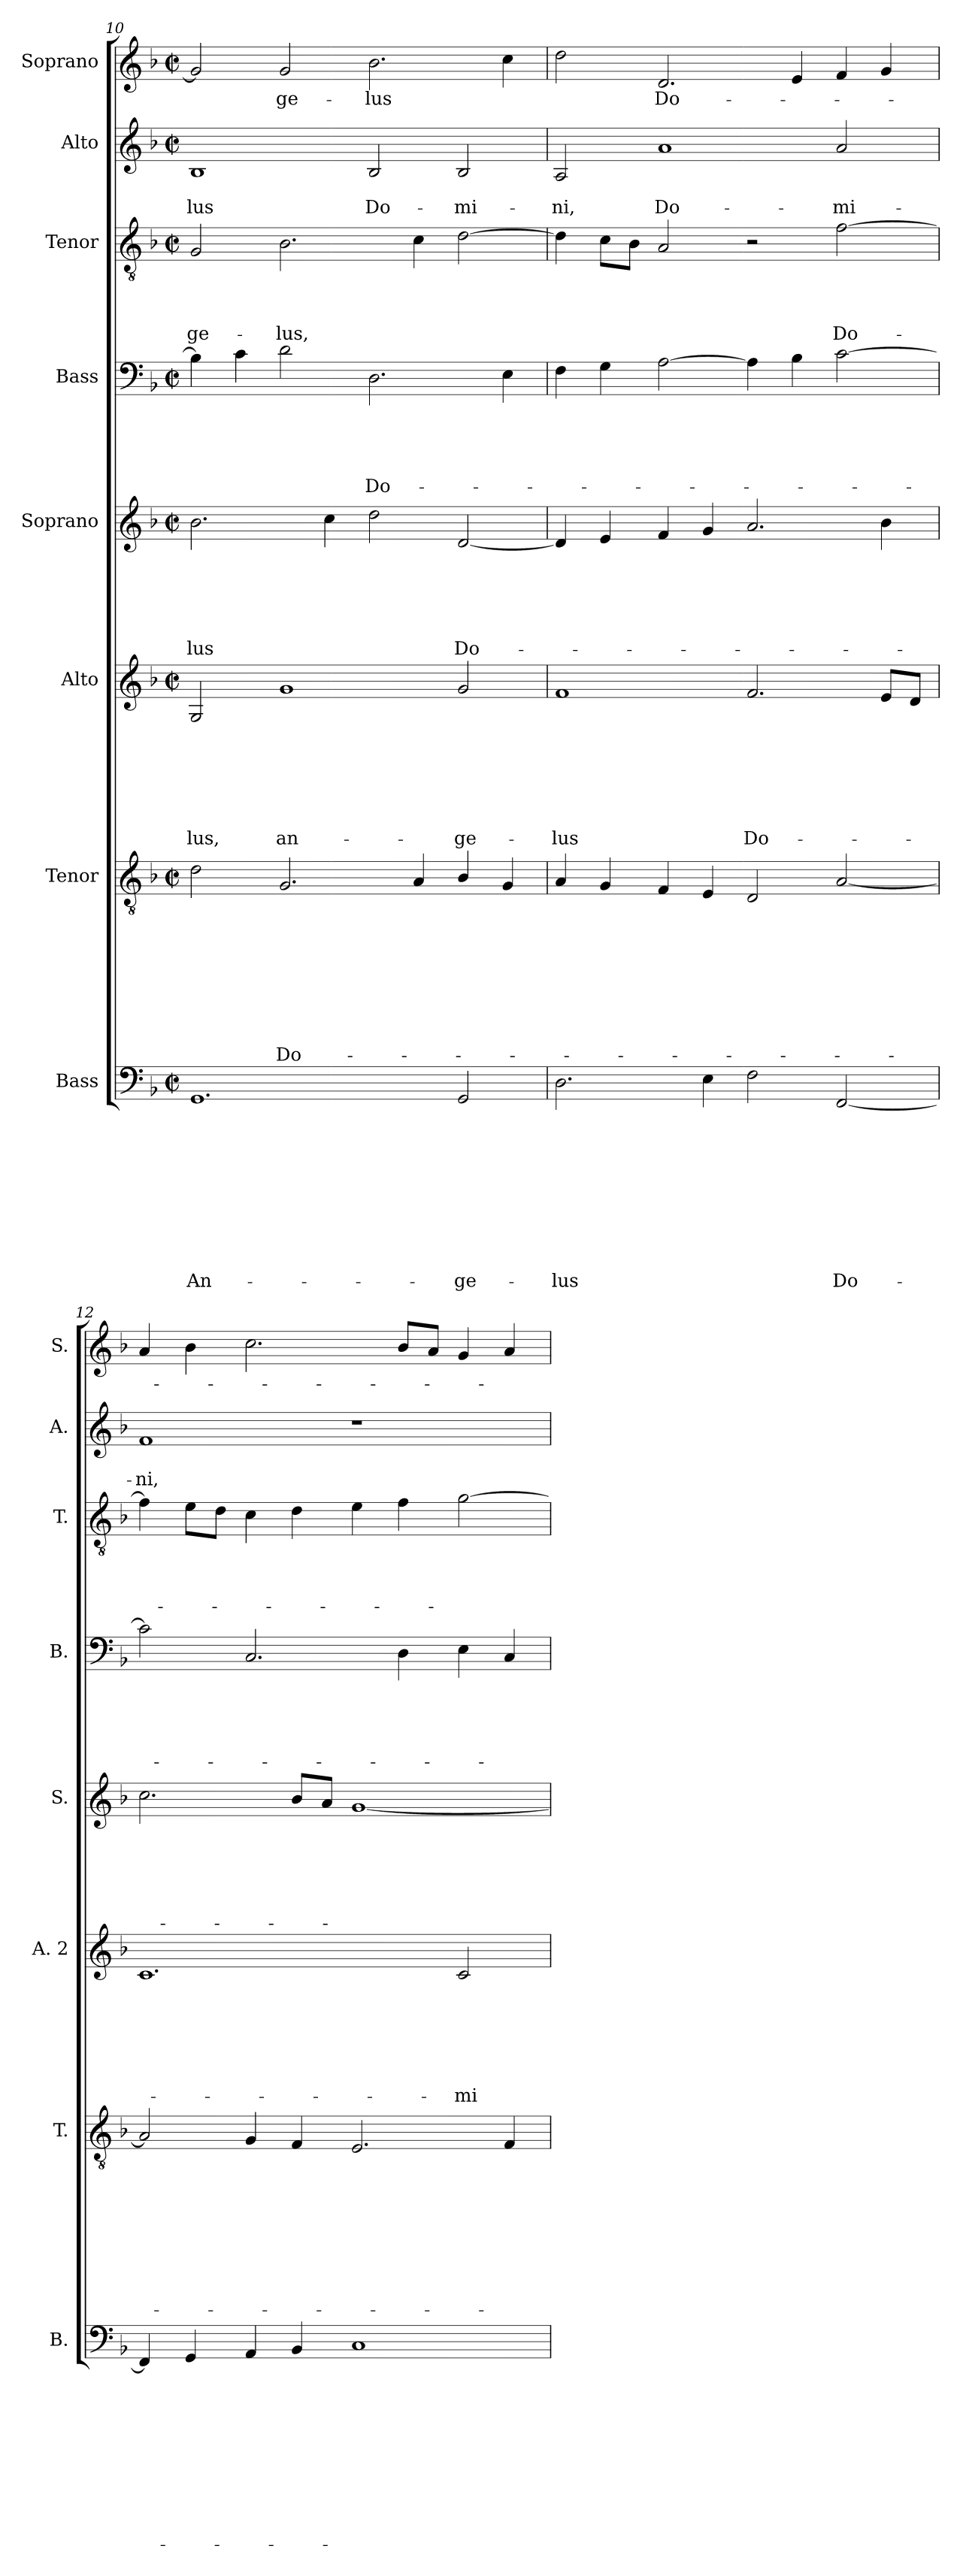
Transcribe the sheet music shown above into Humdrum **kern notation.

**kern	**text	**text	**text	**text	**text	**text	**text	**text	**text	**text	**kern	**text	**text	**text	**text	**text	**text	**text	**text	**text	**kern	**text	**text	**text	**text	**text	**text	**text	**kern	**text	**text	**text	**text	**text	**text	**kern	**text	**text	**text	**text	**text	**kern	**text	**text	**text	**text	**kern	**text	**text	**kern	**text
*part8	*part8	*part8	*part8	*part8	*part8	*part8	*part8	*part8	*part8	*part8	*part7	*part7	*part7	*part7	*part7	*part7	*part7	*part7	*part7	*part7	*part6	*part6	*part6	*part6	*part6	*part6	*part6	*part6	*part5	*part5	*part5	*part5	*part5	*part5	*part5	*part4	*part4	*part4	*part4	*part4	*part4	*part3	*part3	*part3	*part3	*part3	*part2	*part2	*part2	*part1	*part1
*staff8	*staff8	*staff8	*staff8	*staff8	*staff8	*staff8	*staff8	*staff8	*staff8	*staff8	*staff7	*staff7	*staff7	*staff7	*staff7	*staff7	*staff7	*staff7	*staff7	*staff7	*staff6	*staff6	*staff6	*staff6	*staff6	*staff6	*staff6	*staff6	*staff5	*staff5	*staff5	*staff5	*staff5	*staff5	*staff5	*staff4	*staff4	*staff4	*staff4	*staff4	*staff4	*staff3	*staff3	*staff3	*staff3	*staff3	*staff2	*staff2	*staff2	*staff1	*staff1
*I"Bass	*	*	*	*	*	*	*	*	*	*	*I"Tenor	*	*	*	*	*	*	*	*	*	*I"Alto	*	*	*	*	*	*	*	*I"Soprano	*	*	*	*	*	*	*I"Bass	*	*	*	*	*	*I"Tenor	*	*	*	*	*I"Alto	*	*	*I"Soprano	*
*I'B.	*	*	*	*	*	*	*	*	*	*	*I'T.	*	*	*	*	*	*	*	*	*	*I'A. 2	*	*	*	*	*	*	*	*I'S.	*	*	*	*	*	*	*I'B.	*	*	*	*	*	*I'T.	*	*	*	*	*I'A.	*	*	*I'S.	*
*clefF4	*	*	*	*	*	*	*	*	*	*	*clefGv2	*	*	*	*	*	*	*	*	*	*clefG2	*	*	*	*	*	*	*	*clefG2	*	*	*	*	*	*	*clefF4	*	*	*	*	*	*clefGv2	*	*	*	*	*clefG2	*	*	*clefG2	*
*k[b-]	*	*	*	*	*	*	*	*	*	*	*k[b-]	*	*	*	*	*	*	*	*	*	*k[b-]	*	*	*	*	*	*	*	*k[b-]	*	*	*	*	*	*	*k[b-]	*	*	*	*	*	*k[b-]	*	*	*	*	*k[b-]	*	*	*k[b-]	*
*F:	*	*	*	*	*	*	*	*	*	*	*F:	*	*	*	*	*	*	*	*	*	*F:	*	*	*	*	*	*	*	*F:	*	*	*	*	*	*	*F:	*	*	*	*	*	*F:	*	*	*	*	*F:	*	*	*F:	*
*M2/2	*	*	*	*	*	*	*	*	*	*	*M2/2	*	*	*	*	*	*	*	*	*	*M2/2	*	*	*	*	*	*	*	*M2/2	*	*	*	*	*	*	*M2/2	*	*	*	*	*	*M2/2	*	*	*	*	*M2/2	*	*	*M2/2	*
*met(c|)	*	*	*	*	*	*	*	*	*	*	*met(c|)	*	*	*	*	*	*	*	*	*	*met(c|)	*	*	*	*	*	*	*	*met(c|)	*	*	*	*	*	*	*met(c|)	*	*	*	*	*	*met(c|)	*	*	*	*	*met(c|)	*	*	*met(c|)	*
=10	=10	=10	=10	=10	=10	=10	=10	=10	=10	=10	=10	=10	=10	=10	=10	=10	=10	=10	=10	=10	=10	=10	=10	=10	=10	=10	=10	=10	=10	=10	=10	=10	=10	=10	=10	=10	=10	=10	=10	=10	=10	=10	=10	=10	=10	=10	=10	=10	=10	=10	=10
!	!	!	!	!	!	!	!	!	!	!LO:LY:b	!	!	!	!	!	!	!	!	!	!	!	!	!	!	!	!	!	!LO:LY:b	!	!	!	!	!	!	!LO:LY:b	!	!	!	!	!	!	!	!	!	!	!LO:LY:b	!	!	!LO:LY:b	!	!
1.GG	.	.	.	.	.	.	.	.	.	An-	2d\	.	.	.	.	.	.	.	.	.	2G/	.	.	.	.	.	.	-lus,	2.b-\	.	.	.	.	.	-lus	4B-\]	.	.	.	.	.	2G/	.	.	.	-ge-	1B-	.	-lus	2g/]	.
.	.	.	.	.	.	.	.	.	.	.	.	.	.	.	.	.	.	.	.	.	.	.	.	.	.	.	.	.	.	.	.	.	.	.	.	4c\	.	.	.	.	.	.	.	.	.	.	.	.	.	.	.
!	!	!	!	!	!	!	!	!	!	!	!	!	!	!	!	!	!	!	!	!LO:LY:b	!	!	!	!	!	!	!	!LO:LY:b	!	!	!	!	!	!	!	!	!	!	!	!	!	!	!	!	!	!LO:LY:b	!	!	!	!	!LO:LY:b
.	.	.	.	.	.	.	.	.	.	.	2.G/	.	.	.	.	.	.	.	.	Do-	1g	.	.	.	.	.	.	an-	.	.	.	.	.	.	.	2d\	.	.	.	.	.	2.B-\	.	.	.	-lus,	.	.	.	2g/	-ge-
.	.	.	.	.	.	.	.	.	.	.	.	.	.	.	.	.	.	.	.	.	.	.	.	.	.	.	.	.	4cc\	.	.	.	.	.	.	.	.	.	.	.	.	.	.	.	.	.	.	.	.	.	.
!	!	!	!	!	!	!	!	!	!	!	!	!	!	!	!	!	!	!	!	!	!	!	!	!	!	!	!	!	!	!	!	!	!	!	!	!	!	!	!	!	!LO:LY:b	!	!	!	!	!	!	!	!LO:LY:b	!	!LO:LY:b
.	.	.	.	.	.	.	.	.	.	.	.	.	.	.	.	.	.	.	.	.	.	.	.	.	.	.	.	.	2dd\	.	.	.	.	.	.	2.D\	.	.	.	.	Do-	.	.	.	.	.	2B-/	.	Do-	2.b-\	-lus
.	.	.	.	.	.	.	.	.	.	.	4A/	.	.	.	.	.	.	.	.	.	.	.	.	.	.	.	.	.	.	.	.	.	.	.	.	.	.	.	.	.	.	4c\	.	.	.	.	.	.	.	.	.
!	!	!	!	!	!	!	!	!	!	!LO:LY:b	!	!	!	!	!	!	!	!	!	!	!	!	!	!	!	!	!	!LO:LY:b	!	!	!	!	!	!	!LO:LY:b	!	!	!	!	!	!	!	!	!	!	!	!	!	!LO:LY:b	!	!
2GG/	.	.	.	.	.	.	.	.	.	-ge-	4B-/	.	.	.	.	.	.	.	.	.	2g/	.	.	.	.	.	.	-ge-	[<2d/	.	.	.	.	.	Do-	.	.	.	.	.	.	[>2d\	.	.	.	.	2B-/	.	-mi-	.	.
.	.	.	.	.	.	.	.	.	.	.	4G/	.	.	.	.	.	.	.	.	.	.	.	.	.	.	.	.	.	.	.	.	.	.	.	.	4E\	.	.	.	.	.	.	.	.	.	.	.	.	.	4cc\	.
=11	=11	=11	=11	=11	=11	=11	=11	=11	=11	=11	=11	=11	=11	=11	=11	=11	=11	=11	=11	=11	=11	=11	=11	=11	=11	=11	=11	=11	=11	=11	=11	=11	=11	=11	=11	=11	=11	=11	=11	=11	=11	=11	=11	=11	=11	=11	=11	=11	=11	=11	=11
!	!	!	!	!	!	!	!	!	!	!LO:LY:b	!	!	!	!	!	!	!	!	!	!	!	!	!	!	!	!	!	!LO:LY:b	!	!	!	!	!	!	!	!	!	!	!	!	!	!	!	!	!	!	!	!	!LO:LY:b	!	!
2.D\	.	.	.	.	.	.	.	.	.	-lus	4A/	.	.	.	.	.	.	.	.	.	1f	.	.	.	.	.	.	-lus	4d/]	.	.	.	.	.	.	4F\	.	.	.	.	.	4d\]	.	.	.	.	2A/	.	-ni,	2dd\	.
.	.	.	.	.	.	.	.	.	.	.	4G/	.	.	.	.	.	.	.	.	.	.	.	.	.	.	.	.	.	4e/	.	.	.	.	.	.	4G\	.	.	.	.	.	8c\L	.	.	.	.	.	.	.	.	.
.	.	.	.	.	.	.	.	.	.	.	.	.	.	.	.	.	.	.	.	.	.	.	.	.	.	.	.	.	.	.	.	.	.	.	.	.	.	.	.	.	.	8B-\J	.	.	.	.	.	.	.	.	.
!	!	!	!	!	!	!	!	!	!	!	!	!	!	!	!	!	!	!	!	!	!	!	!	!	!	!	!	!	!	!	!	!	!	!	!	!	!	!	!	!	!	!	!	!	!	!	!	!	!LO:LY:b	!	!LO:LY:b
.	.	.	.	.	.	.	.	.	.	.	4F/	.	.	.	.	.	.	.	.	.	.	.	.	.	.	.	.	.	4f/	.	.	.	.	.	.	[>2A\	.	.	.	.	.	2A/	.	.	.	.	1a	.	Do-	2.d/	Do-
4E\	.	.	.	.	.	.	.	.	.	.	4E/	.	.	.	.	.	.	.	.	.	.	.	.	.	.	.	.	.	4g/	.	.	.	.	.	.	.	.	.	.	.	.	.	.	.	.	.	.	.	.	.	.
!	!	!	!	!	!	!	!	!	!	!	!	!	!	!	!	!	!	!	!	!	!	!	!	!	!	!	!	!LO:LY:b	!	!	!	!	!	!	!	!	!	!	!	!	!	!	!	!	!	!	!	!	!	!	!
2F\	.	.	.	.	.	.	.	.	.	.	2D/	.	.	.	.	.	.	.	.	.	2.f/	.	.	.	.	.	.	Do-	2.a/	.	.	.	.	.	.	4A\]	.	.	.	.	.	2r	.	.	.	.	.	.	.	.	.
.	.	.	.	.	.	.	.	.	.	.	.	.	.	.	.	.	.	.	.	.	.	.	.	.	.	.	.	.	.	.	.	.	.	.	.	4B-\	.	.	.	.	.	.	.	.	.	.	.	.	.	4e/	.
!	!	!	!	!	!	!	!	!	!	!LO:LY:b	!	!	!	!	!	!	!	!	!	!	!	!	!	!	!	!	!	!	!	!	!	!	!	!	!	!	!	!	!	!	!	!	!	!	!	!LO:LY:b	!	!	!LO:LY:b	!	!
[<2FF/	.	.	.	.	.	.	.	.	.	Do-	[<2A/	.	.	.	.	.	.	.	.	.	.	.	.	.	.	.	.	.	.	.	.	.	.	.	.	[>2c\	.	.	.	.	.	[>2f\	.	.	.	Do-	2a/	.	-mi-	4f/	.
.	.	.	.	.	.	.	.	.	.	.	.	.	.	.	.	.	.	.	.	.	8e/L	.	.	.	.	.	.	.	4b-\	.	.	.	.	.	.	.	.	.	.	.	.	.	.	.	.	.	.	.	.	4g/	.
.	.	.	.	.	.	.	.	.	.	.	.	.	.	.	.	.	.	.	.	.	8d/J	.	.	.	.	.	.	.	.	.	.	.	.	.	.	.	.	.	.	.	.	.	.	.	.	.	.	.	.	.	.
=12	=12	=12	=12	=12	=12	=12	=12	=12	=12	=12	=12	=12	=12	=12	=12	=12	=12	=12	=12	=12	=12	=12	=12	=12	=12	=12	=12	=12	=12	=12	=12	=12	=12	=12	=12	=12	=12	=12	=12	=12	=12	=12	=12	=12	=12	=12	=12	=12	=12	=12	=12
!	!	!	!	!	!	!	!	!	!	!	!	!	!	!	!	!	!	!	!	!	!	!	!	!	!	!	!	!	!	!	!	!	!	!	!	!	!	!	!	!	!	!	!	!	!	!	!	!	!LO:LY:b	!	!
4FF/]	.	.	.	.	.	.	.	.	.	.	2A/]	.	.	.	.	.	.	.	.	.	1.c	.	.	.	.	.	.	.	2.cc\	.	.	.	.	.	.	2c\]	.	.	.	.	.	4f\]	.	.	.	.	1f	.	-ni,	4a/	.
4GG/	.	.	.	.	.	.	.	.	.	.	.	.	.	.	.	.	.	.	.	.	.	.	.	.	.	.	.	.	.	.	.	.	.	.	.	.	.	.	.	.	.	8e\L	.	.	.	.	.	.	.	4b-\	.
.	.	.	.	.	.	.	.	.	.	.	.	.	.	.	.	.	.	.	.	.	.	.	.	.	.	.	.	.	.	.	.	.	.	.	.	.	.	.	.	.	.	8d\J	.	.	.	.	.	.	.	.	.
4AA/	.	.	.	.	.	.	.	.	.	.	4G/	.	.	.	.	.	.	.	.	.	.	.	.	.	.	.	.	.	.	.	.	.	.	.	.	2.C/	.	.	.	.	.	4c\	.	.	.	.	.	.	.	2.cc\	.
4BB-/	.	.	.	.	.	.	.	.	.	.	4F/	.	.	.	.	.	.	.	.	.	.	.	.	.	.	.	.	.	8b-/L	.	.	.	.	.	.	.	.	.	.	.	.	4d\	.	.	.	.	.	.	.	.	.
.	.	.	.	.	.	.	.	.	.	.	.	.	.	.	.	.	.	.	.	.	.	.	.	.	.	.	.	.	8a/J	.	.	.	.	.	.	.	.	.	.	.	.	.	.	.	.	.	.	.	.	.	.
1C	.	.	.	.	.	.	.	.	.	.	2.E/	.	.	.	.	.	.	.	.	.	.	.	.	.	.	.	.	.	[>1g	.	.	.	.	.	.	.	.	.	.	.	.	4e\	.	.	.	.	1r	.	.	.	.
.	.	.	.	.	.	.	.	.	.	.	.	.	.	.	.	.	.	.	.	.	.	.	.	.	.	.	.	.	.	.	.	.	.	.	.	4D\	.	.	.	.	.	4f\	.	.	.	.	.	.	.	8b-/L	.
.	.	.	.	.	.	.	.	.	.	.	.	.	.	.	.	.	.	.	.	.	.	.	.	.	.	.	.	.	.	.	.	.	.	.	.	.	.	.	.	.	.	.	.	.	.	.	.	.	.	8a/J	.
!	!	!	!	!	!	!	!	!	!	!	!	!	!	!	!	!	!	!	!	!	!	!	!	!	!	!	!	!LO:LY:b	!	!	!	!	!	!	!	!	!	!	!	!	!	!	!	!	!	!	!	!	!	!	!
.	.	.	.	.	.	.	.	.	.	.	.	.	.	.	.	.	.	.	.	.	2c/	.	.	.	.	.	.	-mi-	.	.	.	.	.	.	.	4E\	.	.	.	.	.	[>2g\	.	.	.	.	.	.	.	4g/	.
.	.	.	.	.	.	.	.	.	.	.	4F/	.	.	.	.	.	.	.	.	.	.	.	.	.	.	.	.	.	.	.	.	.	.	.	.	4C/	.	.	.	.	.	.	.	.	.	.	.	.	.	4a/	.
=	=	=	=	=	=	=	=	=	=	=	=	=	=	=	=	=	=	=	=	=	=	=	=	=	=	=	=	=	=	=	=	=	=	=	=	=	=	=	=	=	=	=	=	=	=	=	=	=	=	=	=
*-	*-	*-	*-	*-	*-	*-	*-	*-	*-	*-	*-	*-	*-	*-	*-	*-	*-	*-	*-	*-	*-	*-	*-	*-	*-	*-	*-	*-	*-	*-	*-	*-	*-	*-	*-	*-	*-	*-	*-	*-	*-	*-	*-	*-	*-	*-	*-	*-	*-	*-	*-
